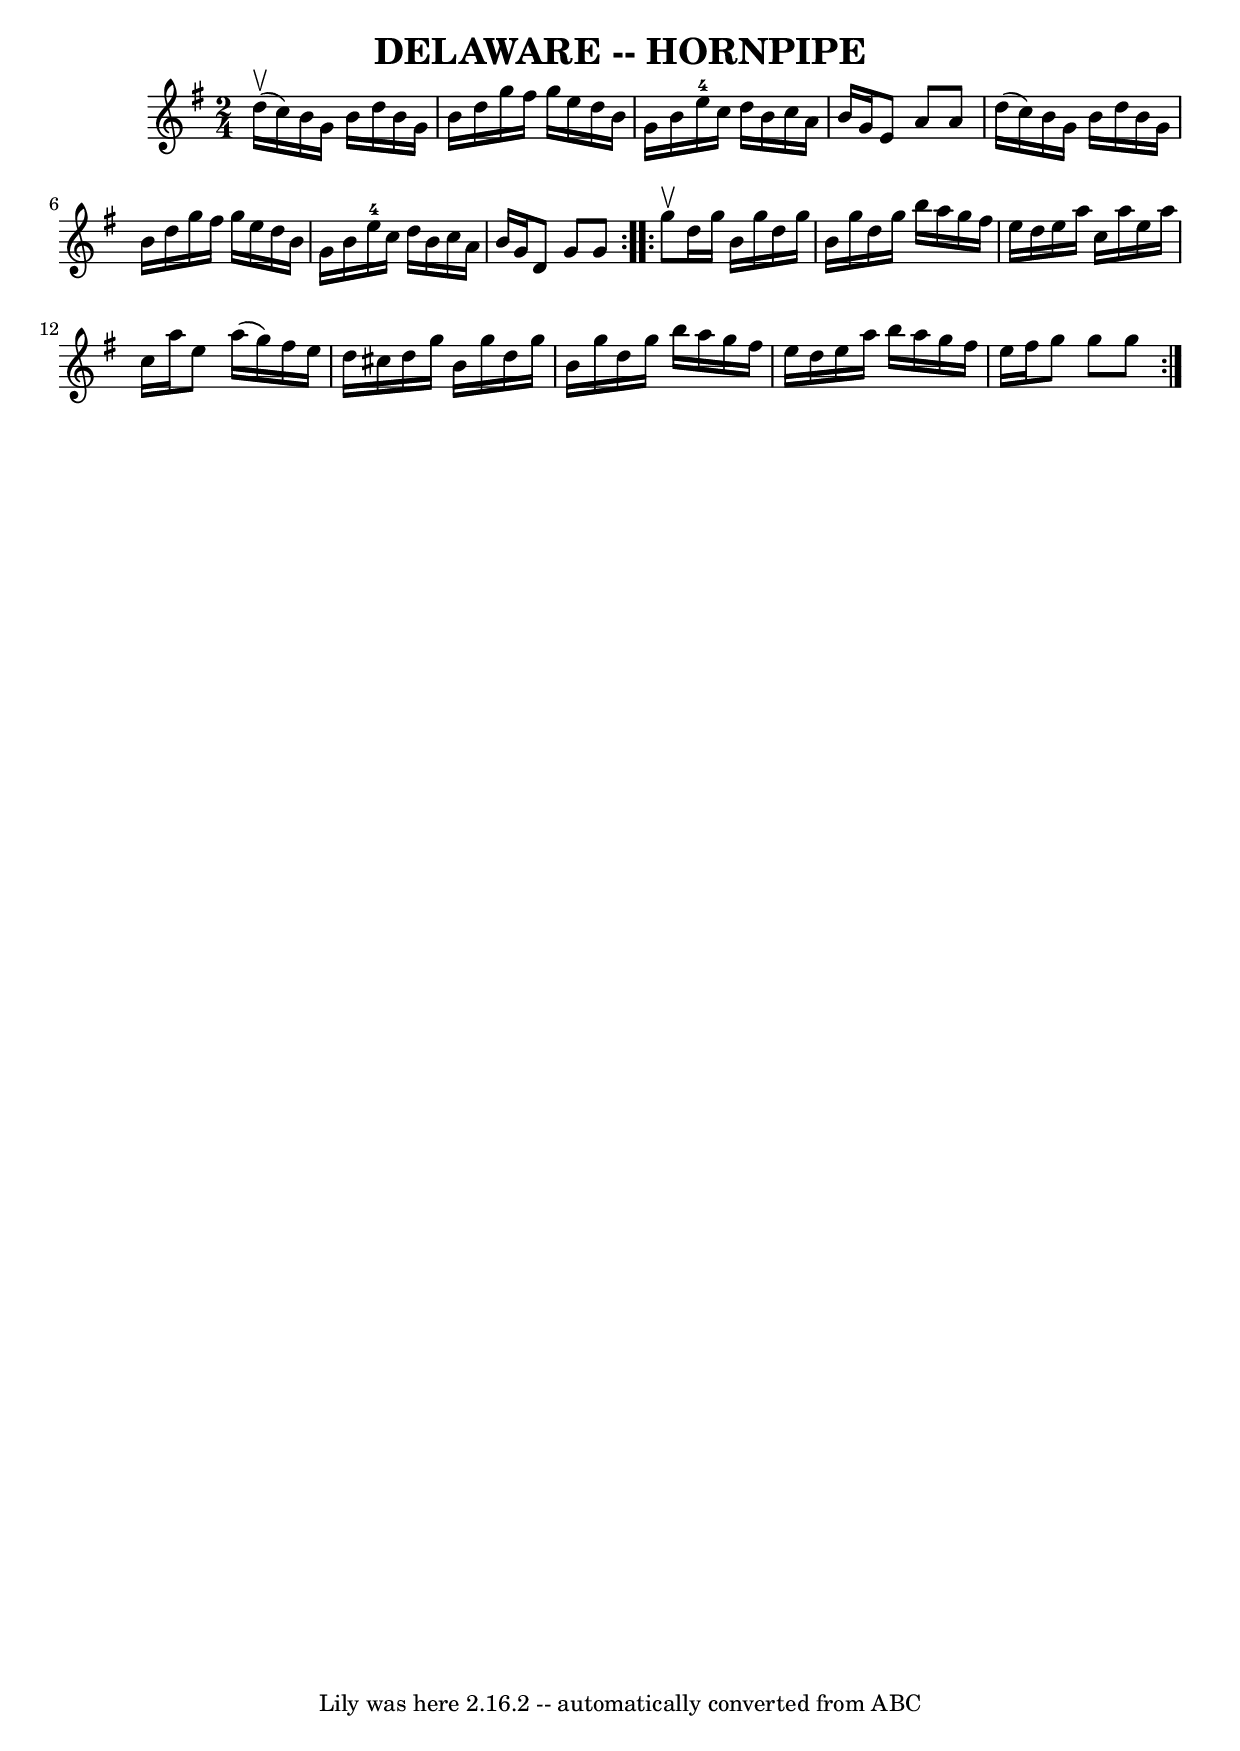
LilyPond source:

\version "2.16.2"
\include "Mammoth.ily"
\header {
  %% book = "Ryan's Mammoth Collection of Fiddle Tunes"
 crossRefNumber = "1"
 footnotes = ""
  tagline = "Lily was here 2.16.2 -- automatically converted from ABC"
  title = "DELAWARE -- HORNPIPE"

}
voicedefault =  {



  \repeat volta 2 {

    \time 2/4 
    \key g \major d''16 (^\upbow c''16)    |
 b'16 g'16 b'16 d''16 b'16 g'16 b'16 d''16     |
 g''16 fs''16 g''16 e''16 d''16 b'16 g'16 b'16     |
 e''16-4 c''16 d''16 b'16 c''16 a'16 b'16 g'16      |
 e'8 a'8 a'8 d''16 (c''16)   |
 b'16 g'16 b'16 d''16 b'16 g'16 b'16 d''16     |
 g''16 fs''16 g''16 e''16 d''16 b'16 g'16 b'16     |
 e''16-4 c''16 d''16 b'16 c''16 a'16 b'16 g'16      |
 d'8 g'8 g'8    
  }     
  \repeat volta 2 { g''8^\upbow     |
 d''16 g''16 b'16 g''16 d''16 g''16 b'16 g''16    |
 d''16 g''16 b''16 a''16 g''16 fs''16 e''16 d''16     |
 e''16 a''16 c''16 a''16 e''16 a''16 c''16 a''16     |
 e''8 a''16 (g''16) fs''16 e''16 d''16 cs''16     |
 d''16 g''16 b'16 g''16 d''16 g''16 b'16 g''16     |
 d''16 g''16 b''16 a''16 g''16 fs''16 e''16 d''16     |
 e''16 a''16 b''16 a''16 g''16 fs''16 e''16 fs''16     |
 g''8 g''8 g''8    
  }   

}

\score{
  <<

    \context Staff="default"
    {
      \voicedefault 
      
    }

  >>
  \layout {
    
  }
  \midi {
  }

}
